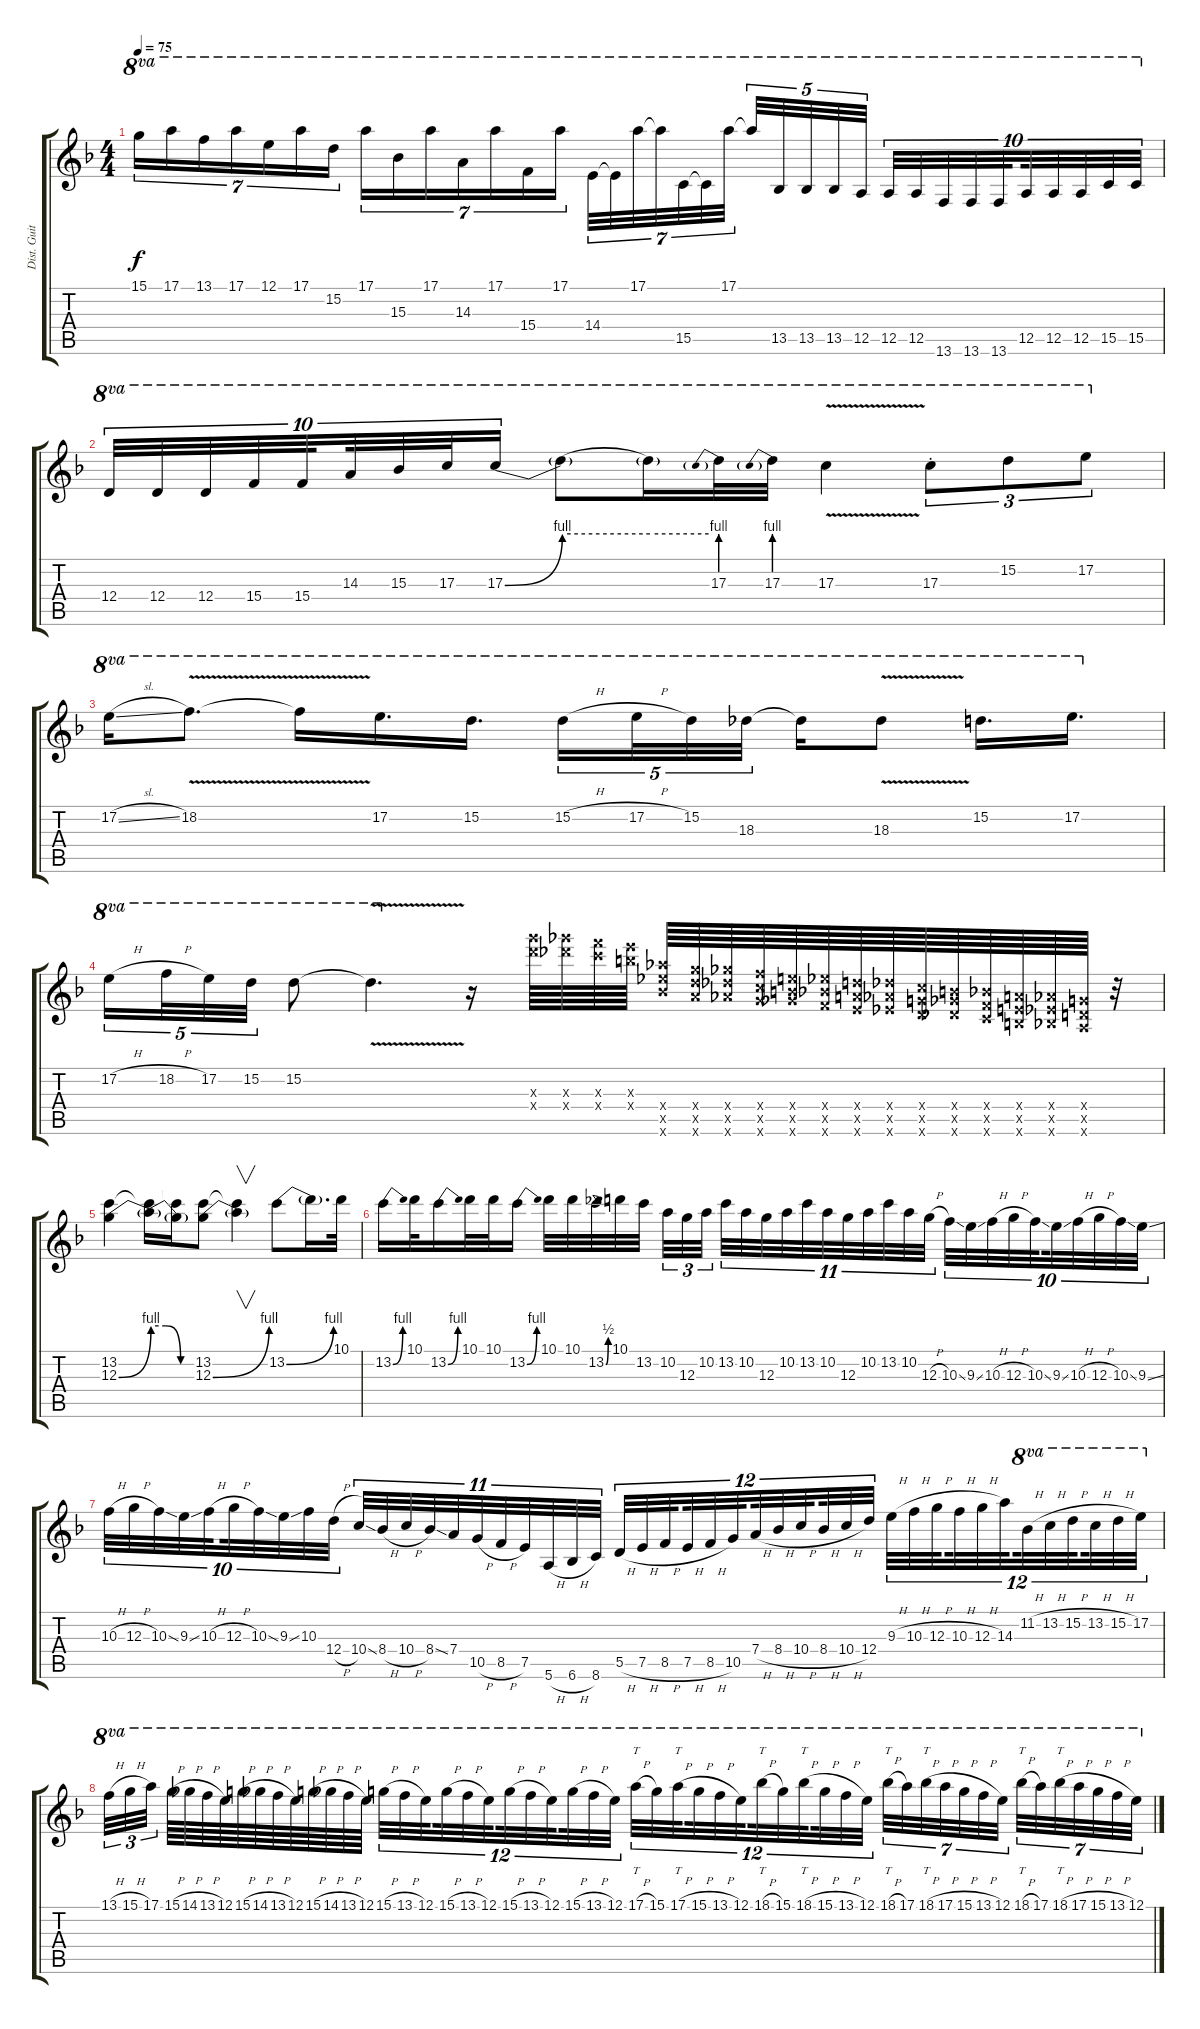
\track ("Dist. Guitar_Petrucci" "Dist. Guit") {instrument distortionguitar}
\staff {score tabs}
\tuning (E4 B3 G3 D3 A2 E2) {hide}
\ts (4 4)
\tempo 75
\clef g2
\ks f
15.1.16{tu (7 4) ot 8va dy f} 17.1.16{tu (7 4) ot 8va} 13.1.16{tu (7 4) ot 8va} 17.1.16{tu (7 4) ot 8va} 12.1.16{tu (7 4) ot 8va} 17.1.16{tu (7 4) ot 8va} 15.2.16{tu (7 4) ot 8va} 17.1.16{tu (7 4) ot 8va} 15.3.16{tu (7 4) ot 8va} 17.1.16{tu (7 4) ot 8va} 14.3.16{tu (7 4) ot 8va} 17.1.16{tu (7 4) ot 8va} 15.4.16{tu (7 4) ot 8va} 17.1.16{tu (7 4) ot 8va} 14.4.32{tu (7 4) ot 8va} 14.4{t}.32{tu (7 4) ot 8va} 17.1.32{tu (7 4) ot 8va} 17.1{t}.32{tu (7 4) ot 8va} 15.5.32{tu (7 4) ot 8va} 15.5{t}.32{tu (7 4) ot 8va} 17.1.32{tu (7 4) ot 8va beam splitsecondary} 17.1{t}.32{tu (5 4) ot 8va} 13.5.32{tu (5 4) ot 8va} 13.5.32{tu (5 4) ot 8va} 13.5.32{tu (5 4) ot 8va} 12.5.32{tu (5 4) ot 8va} 12.5.32{tu (10 8) ot 8va} 12.5.32{tu (10 8) ot 8va} 13.6.32{tu (10 8) ot 8va} 13.6.32{tu (10 8) ot 8va} 13.6.32{tu (10 8) ot 8va beam splitsecondary} 12.5.32{tu (10 8) ot 8va} 12.5.32{tu (10 8) ot 8va} 12.5.32{tu (10 8) ot 8va} 15.5.32{tu (10 8) ot 8va} 15.5.32{tu (10 8) ot 8va} |
12.4.32{tu (10 8) ot 8va} 12.4.32{tu (10 8) ot 8va} 12.4.32{tu (10 8) ot 8va} 15.4.32{tu (10 8) ot 8va} 15.4.32{tu (10 8) ot 8va beam splitsecondary} 14.3.32{tu (10 8) ot 8va} 15.3.32{tu (10 8) ot 8va} 17.3.32{tu (10 8) ot 8va} 17.3{be (bend 0 0 60 4)}.16{tu (10 8) ot 8va} 17.3{be (hold 0 4 60 4) t}.8{ot 8va} 17.3{be (hold 0 4 60 4) t}.16{ot 8va} 17.3{be (prebend 0 4 60 4)}.32{ot 8va} 17.3{be (prebend 0 4 60 4)}.32{ot 8va} 17.3{v}.4{ot 8va} 17.3{st}.8{tu (3 2) ot 8va} 15.2.8{tu (3 2) ot 8va} 17.2.8{tu (3 2) ot 8va} |
17.2{sl}.16{ot 8va} 18.2{v}.8{d ot 8va} 18.2{v t}.16{ot 8va} 17.2.16{d ot 8va} 15.2.16{d ot 8va} 15.2{h}.16{tu (5 4) ot 8va} 17.2{h}.32{tu (5 4) ot 8va} 15.2.32{tu (5 4) ot 8va} 18.3.32{tu (5 4) ot 8va beam splitsecondary} 18.3{t}.16{ot 8va} 18.3{v}.8{ot 8va} 15.2.16{d ot 8va} 17.2.16{d ot 8va} |
17.2{h}.16{tu (5 4) ot 8va} 18.2{h}.32{tu (5 4) ot 8va} 17.2.32{tu (5 4) ot 8va} 15.2.32{tu (5 4) ot 8va} 15.2.8{ot 8va} 15.2{v t}.4{d ot 8va} r.16 (24.3{x} 24.4{x}).64{instrument guitarfretnoise} (23.3{x} 23.4{x}).64 (22.3{x} 22.4{x}).64 (21.3{x} 21.4{x}).64 (18.4{x} 18.5{x} 18.6{x}).64 (17.4{x} 17.5{x} 17.6{x}).64 (16.4{x} 16.5{x} 16.6{x}).64 (15.4{x} 15.5{x} 15.6{x}).64 (14.4{x} 14.5{x} 14.6{x}).64 (13.4{x} 13.5{x} 13.6{x}).64 (12.4{x} 12.5{x} 12.6{x}).64 (11.4{x} 11.5{x} 11.6{x}).64 (10.4{x} 10.5{x} 10.6{x}).64 (9.4{x} 9.5{x} 9.6{x}).64 (8.4{x} 8.5{x} 8.6{x}).64 (7.4{x} 7.5{x} 7.6{x}).64 (6.4{x} 6.5{x} 6.6{x}).64 (5.4{x} 5.5{x} 5.6{x}).64 r.32 |
(13.2 12.3{be (bend 0 0 60 4)}).4{instrument distortionguitar} (13.2{t} 12.3{be (custom 0 4 20 4 40 0 60 0) t}).16 (13.2{t} 12.3{t}).16 (13.2 12.3{be (bend 0 0 60 4)}).8 (13.2{t} 12.3{t}).4{v} 13.2{be (bend 0 0 60 4)}.8 13.2{t}.16{d} 10.1.32 |
13.2{be (bend 0 0 60 4)}.16 10.1.32 13.2{be (bend 0 0 60 4)}.16 10.1.32 10.1.32 13.2{be (bend 0 0 60 4)}.16 10.1.32 10.1.32 13.2{be (bend 0 0 60 2)}.32 10.1.32 13.2.32{beam splitsecondary} 10.2.32{tu (3 2)} 12.3.32{tu (3 2)} 10.2.32{tu (3 2)} 13.2.32{tu (11 8)} 10.2.32{tu (11 8)} 12.3.32{tu (11 8)} 10.2.32{tu (11 8)} 13.2.32{tu (11 8)} 10.2.32{tu (11 8)} 12.3.32{tu (11 8)} 10.2.32{tu (11 8)} 13.2.32{tu (11 8)} 10.2.32{tu (11 8)} 12.3{h}.32{tu (11 8)} 10.3{ss}.32{tu (10 8)} 9.3{ss}.32{tu (10 8)} 10.3{h}.32{tu (10 8)} 12.3{h}.32{tu (10 8)} 10.3{ss}.32{tu (10 8) beam splitsecondary} 9.3{ss}.32{tu (10 8)} 10.3{h}.32{tu (10 8)} 12.3{h}.32{tu (10 8)} 10.3{ss}.32{tu (10 8)} 9.3{ss}.32{tu (10 8)} |
10.3{h}.32{tu (10 8)} 12.3{h}.32{tu (10 8)} 10.3{ss}.32{tu (10 8)} 9.3{ss}.32{tu (10 8)} 10.3{h}.32{tu (10 8) beam splitsecondary} 12.3{h}.32{tu (10 8)} 10.3{ss}.32{tu (10 8)} 9.3{ss}.32{tu (10 8)} 10.3.32{tu (10 8)} 12.4{h}.32{tu (10 8)} 10.4{ss}.32{tu (11 8)} 8.4{h}.32{tu (11 8)} 10.4{h}.32{tu (11 8)} 8.4{ss}.32{tu (11 8)} 7.4.32{tu (11 8)} 10.5{h}.32{tu (11 8)} 8.5{h}.32{tu (11 8)} 7.5.32{tu (11 8)} 5.6{h}.32{tu (11 8)} 6.6{h}.32{tu (11 8)} 8.6.32{tu (11 8)} 5.5{h}.32{tu (12 8)} 7.5{h}.32{tu (12 8)} 8.5{h}.32{tu (12 8) beam splitsecondary} 7.5{h}.32{tu (12 8)} 8.5{h}.32{tu (12 8)} 10.5.32{tu (12 8) beam splitsecondary} 7.4{h}.32{tu (12 8)} 8.4{h}.32{tu (12 8)} 10.4{h}.32{tu (12 8) beam splitsecondary} 8.4{h}.32{tu (12 8)} 10.4{h}.32{tu (12 8)} 12.4.32{tu (12 8)} 9.3{h}.32{tu (12 8)} 10.3{h}.32{tu (12 8)} 12.3{h}.32{tu (12 8) beam splitsecondary} 10.3{h}.32{tu (12 8)} 12.3{h}.32{tu (12 8)} 14.3.32{tu (12 8) beam splitsecondary} 11.2{h}.32{tu (12 8) ot 8va} 13.2{h}.32{tu (12 8) ot 8va} 15.2{h}.32{tu (12 8) ot 8va beam splitsecondary} 13.2{h}.32{tu (12 8) ot 8va} 15.2{h}.32{tu (12 8) ot 8va} 17.2.32{tu (12 8) ot 8va} |
13.1{h}.32{tu (3 2) ot 8va} 15.1{h}.32{tu (3 2) ot 8va} 17.1.32{tu (3 2) ot 8va beam splitsecondary} 15.1{h}.64{ot 8va} 14.1{h}.64{ot 8va} 13.1{h}.64{ot 8va} 12.1.64{ot 8va} 15.1{h}.64{ot 8va} 14.1{h}.64{ot 8va} 13.1{h}.64{ot 8va} 12.1.64{ot 8va} 15.1{h}.64{ot 8va} 14.1{h}.64{ot 8va} 13.1{h}.64{ot 8va} 12.1.64{ot 8va} 15.1{h}.32{tu (12 8) ot 8va} 13.1{h}.32{tu (12 8) ot 8va} 12.1.32{tu (12 8) ot 8va beam splitsecondary} 15.1{h}.32{tu (12 8) ot 8va} 13.1{h}.32{tu (12 8) ot 8va} 12.1.32{tu (12 8) ot 8va beam splitsecondary} 15.1{h}.32{tu (12 8) ot 8va} 13.1{h}.32{tu (12 8) ot 8va} 12.1.32{tu (12 8) ot 8va beam splitsecondary} 15.1{h}.32{tu (12 8) ot 8va} 13.1{h}.32{tu (12 8) ot 8va} 12.1.32{tu (12 8) ot 8va} 17.1{h}.32{tt tu (12 8) ot 8va} 15.1.32{tu (12 8) ot 8va} 17.1{h}.32{tt tu (12 8) ot 8va beam splitsecondary} 15.1{h}.32{tu (12 8) ot 8va} 13.1{h}.32{tu (12 8) ot 8va} 12.1.32{tu (12 8) ot 8va beam splitsecondary} 18.1{h}.32{tt tu (12 8) ot 8va} 15.1.32{tu (12 8) ot 8va} 18.1{h}.32{tt tu (12 8) ot 8va beam splitsecondary} 15.1{h}.32{tu (12 8) ot 8va} 13.1{h}.32{tu (12 8) ot 8va} 12.1.32{tu (12 8) ot 8va} 18.1{h}.32{tt tu (7 4) ot 8va} 17.1.32{tu (7 4) ot 8va} 18.1{h}.32{tt tu (7 4) ot 8va} 17.1{h}.32{tu (7 4) ot 8va} 15.1{h}.32{tu (7 4) ot 8va} 13.1{h}.32{tu (7 4) ot 8va} 12.1.32{tu (7 4) ot 8va beam splitsecondary} 18.1{h}.32{tt tu (7 4) ot 8va} 17.1.32{tu (7 4) ot 8va} 18.1{h}.32{tt tu (7 4) ot 8va} 17.1{h}.32{tu (7 4) ot 8va} 15.1{h}.32{tu (7 4) ot 8va} 13.1{h}.32{tu (7 4) ot 8va} 12.1.32{tu (7 4) ot 8va}
